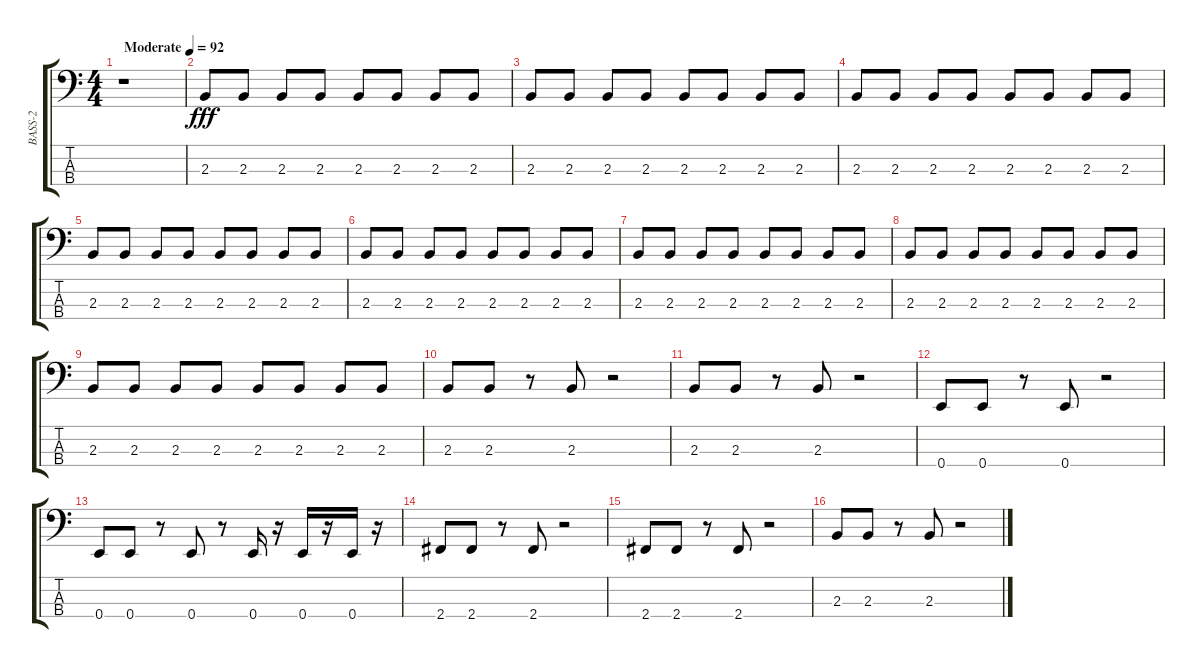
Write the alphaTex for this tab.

\track ("BASS-2" "BASS-2") {instrument electricbassfinger}
\staff {score tabs}
\tuning (G2 D2 A1 E1) {hide}
\ts (4 4)
\tempo (92 "Moderate")
\clef f4
\ks c
r.1{dy fff instrument electricbassfinger} |
2.3.8 2.3.8 2.3.8 2.3.8 2.3.8 2.3.8 2.3.8 2.3.8 |
2.3.8 2.3.8 2.3.8 2.3.8 2.3.8 2.3.8 2.3.8 2.3.8 |
2.3.8 2.3.8 2.3.8 2.3.8 2.3.8 2.3.8 2.3.8 2.3.8 |
2.3.8 2.3.8 2.3.8 2.3.8 2.3.8 2.3.8 2.3.8 2.3.8 |
2.3.8 2.3.8 2.3.8 2.3.8 2.3.8 2.3.8 2.3.8 2.3.8 |
2.3.8 2.3.8 2.3.8 2.3.8 2.3.8 2.3.8 2.3.8 2.3.8 |
2.3.8 2.3.8 2.3.8 2.3.8 2.3.8 2.3.8 2.3.8 2.3.8 |
2.3.8 2.3.8 2.3.8 2.3.8 2.3.8 2.3.8 2.3.8 2.3.8 |
2.3.8 2.3.8 r.8 2.3.8 r.2 |
2.3.8 2.3.8 r.8 2.3.8 r.2 |
0.4.8 0.4.8 r.8 0.4.8 r.2 |
0.4.8 0.4.8 r.8 0.4.8 r.8 0.4.16 r.16 0.4.16 r.16 0.4.16 r.16 |
2.4.8 2.4.8 r.8 2.4.8 r.2 |
2.4.8 2.4.8 r.8 2.4.8 r.2 |
2.3.8 2.3.8 r.8 2.3.8 r.2
